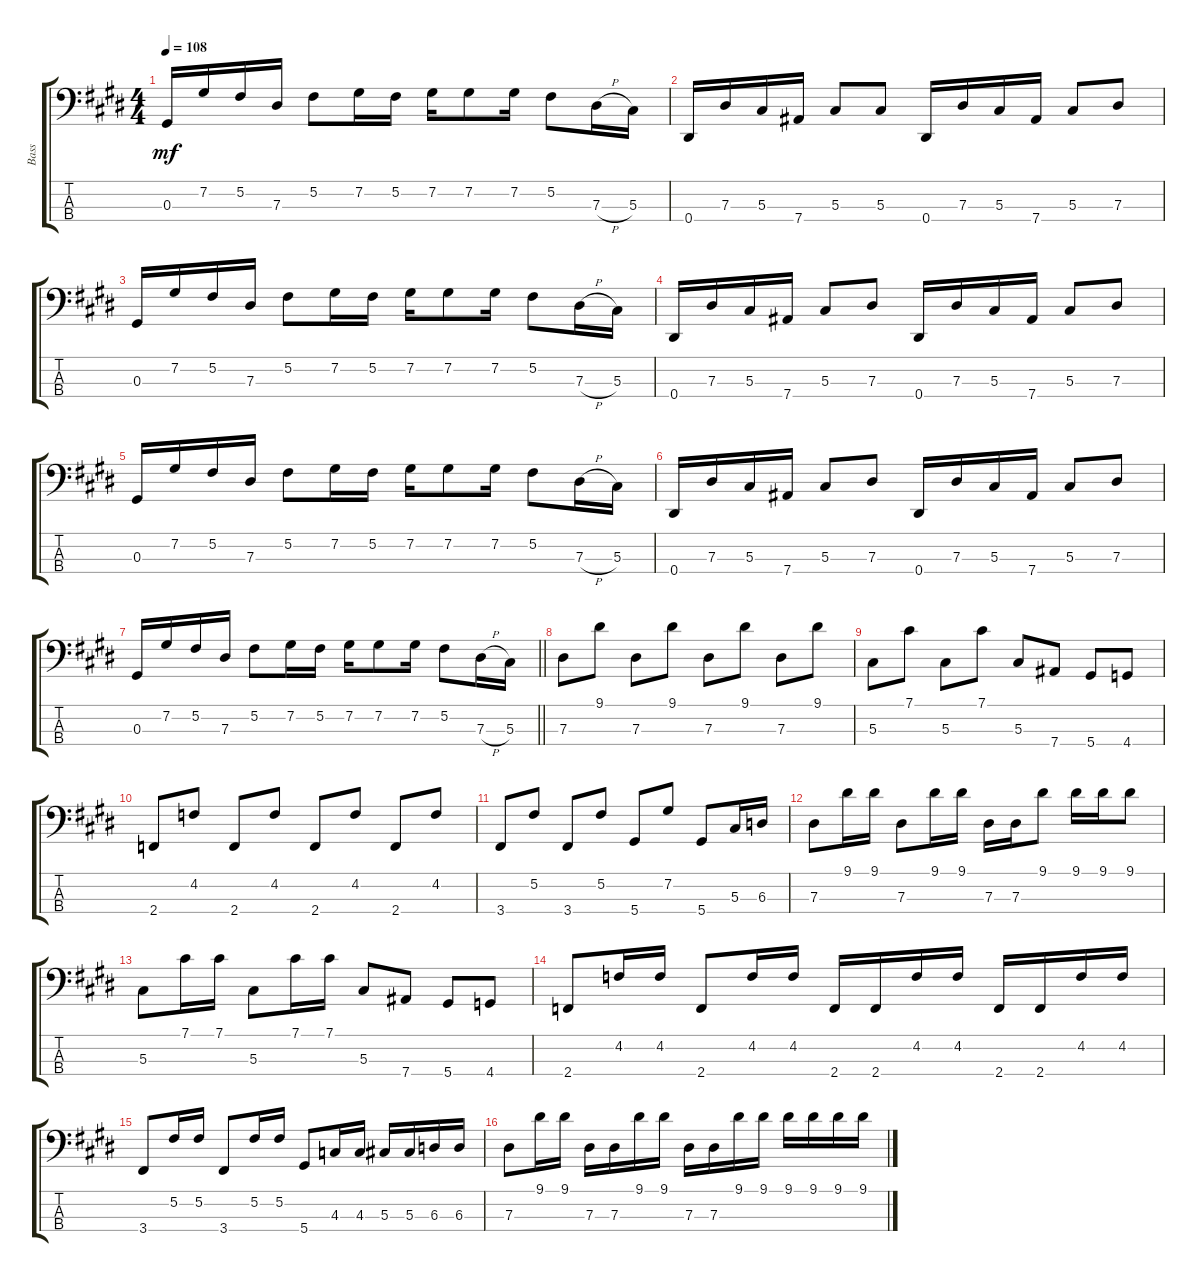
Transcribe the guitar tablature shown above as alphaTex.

\track ("Bass" "Bass") {instrument electricbassfinger}
\staff {score tabs}
\tuning (Gb2 Db2 Ab1 Eb1) {hide}
\ts (4 4)
\tempo 108
\clef f4
\ks c#minor
0.3.16{dy mf} 7.2.16 5.2.16 7.3.16 5.2.8 7.2.16 5.2.16 7.2.16 7.2.8 7.2.16 5.2.8 7.3{h}.16 5.3.16 |
\ks e
0.4.16 7.3.16 5.3.16 7.4.16 5.3.8 5.3.8 0.4.16 7.3.16 5.3.16 7.4.16 5.3.8 7.3.8 |
\ks c#minor
0.3.16 7.2.16 5.2.16 7.3.16 5.2.8 7.2.16 5.2.16 7.2.16 7.2.8 7.2.16 5.2.8 7.3{h}.16 5.3.16 |
\ks e
0.4.16 7.3.16 5.3.16 7.4.16 5.3.8 7.3.8 0.4.16 7.3.16 5.3.16 7.4.16 5.3.8 7.3.8 |
\ks c#minor
0.3.16 7.2.16 5.2.16 7.3.16 5.2.8 7.2.16 5.2.16 7.2.16 7.2.8 7.2.16 5.2.8 7.3{h}.16 5.3.16 |
\ks e
0.4.16 7.3.16 5.3.16 7.4.16 5.3.8 7.3.8 0.4.16 7.3.16 5.3.16 7.4.16 5.3.8 7.3.8 |
\barLineRight lightlight
\ks c#minor
0.3.16 7.2.16 5.2.16 7.3.16 5.2.8 7.2.16 5.2.16 7.2.16 7.2.8 7.2.16 5.2.8 7.3{h}.16 5.3.16 |
\ks e
7.3.8 9.1.8 7.3.8 9.1.8 7.3.8 9.1.8 7.3.8 9.1.8 |
\ks c#minor
5.3.8 7.1.8 5.3.8 7.1.8 5.3.8 7.4.8 5.4.8 4.4.8 |
\ks e
2.4.8 4.2.8 2.4.8 4.2.8 2.4.8 4.2.8 2.4.8 4.2.8 |
\ks c#minor
3.4.8 5.2.8 3.4.8 5.2.8 5.4.8 7.2.8 5.4.8 5.3.16 6.3.16 |
\ks e
7.3.8 9.1.16 9.1.16 7.3.8 9.1.16 9.1.16 7.3.16 7.3.16 9.1.8 9.1.16 9.1.16 9.1.8 |
\ks c#minor
5.3.8 7.1.16 7.1.16 5.3.8 7.1.16 7.1.16 5.3.8 7.4.8 5.4.8 4.4.8 |
\ks e
2.4.8 4.2.16 4.2.16 2.4.8 4.2.16 4.2.16 2.4.16 2.4.16 4.2.16 4.2.16 2.4.16 2.4.16 4.2.16 4.2.16 |
\ks c#minor
3.4.8 5.2.16 5.2.16 3.4.8 5.2.16 5.2.16 5.4.8 4.3.16 4.3.16 5.3.16 5.3.16 6.3.16 6.3.16 |
\ks e
7.3.8 9.1.16 9.1.16 7.3.16 7.3.16 9.1.16 9.1.16 7.3.16 7.3.16 9.1.16 9.1.16 9.1.16 9.1.16 9.1.16 9.1.16
